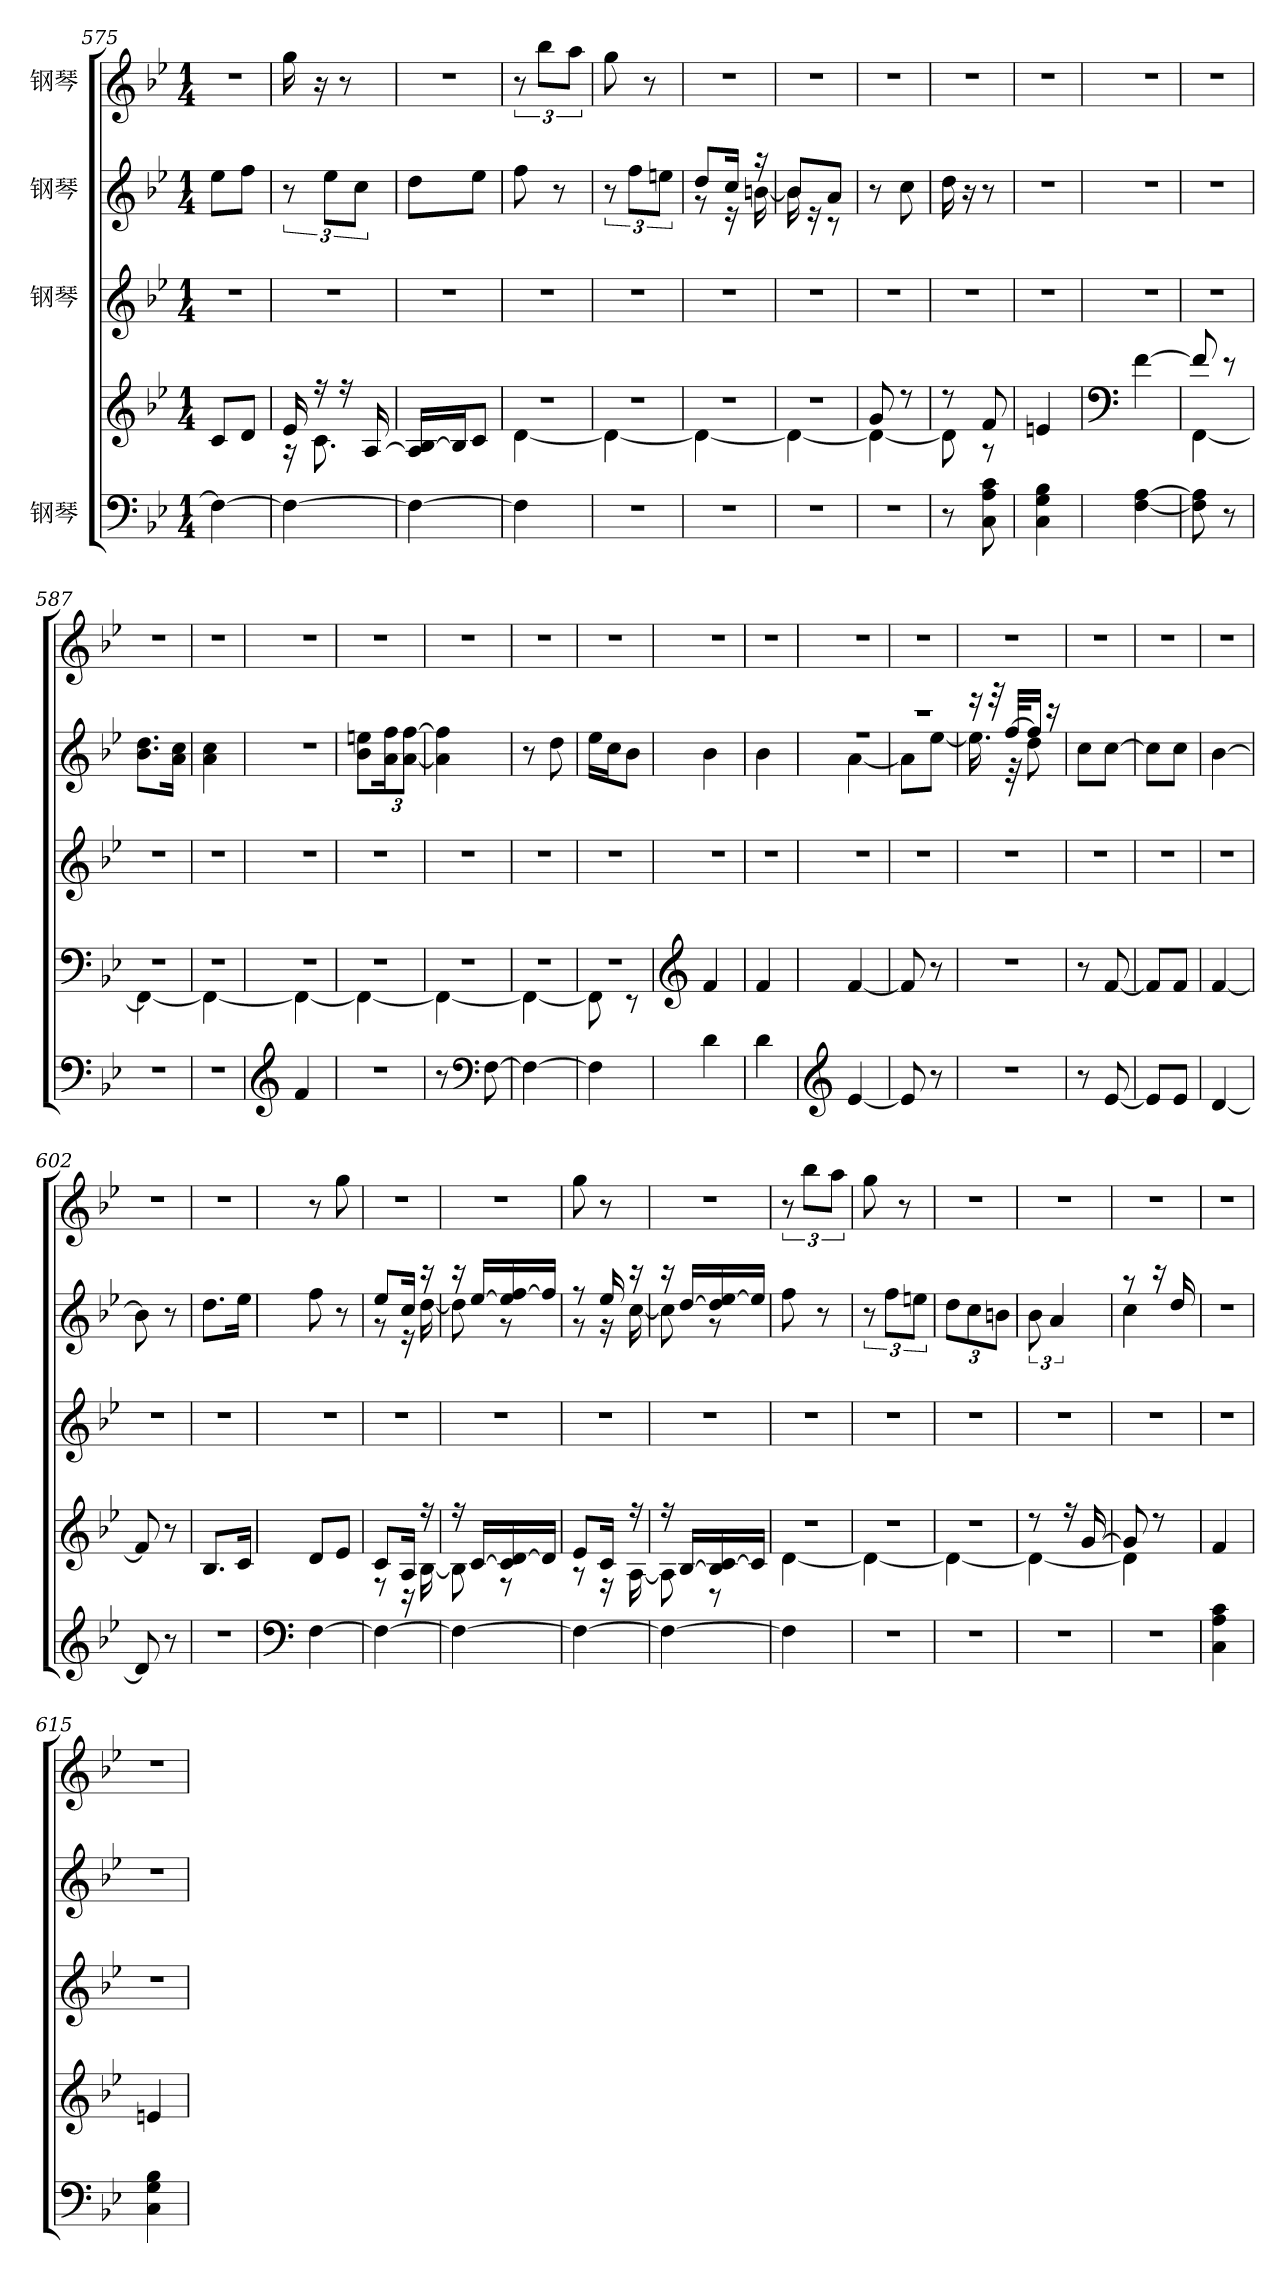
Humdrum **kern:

**kern	**kern	**kern	**kern	**kern
*part4	*part4	*part3	*part2	*part1
*staff5	*staff4	*staff3	*staff2	*staff1
*I"钢琴	*	*I"钢琴	*I"钢琴	*I"钢琴
*clefF4	*clefG2	*clefG2	*clefG2	*clefG2
*k[b-e-]	*k[b-e-]	*k[b-e-]	*k[b-e-]	*k[b-e-]
*M1/4	*M1/4	*M1/4	*M1/4	*M1/4
=575	=575	=575	=575	=575
4F\_	8c/L	4r	8ee-\L	4r
.	8d/J	.	8ff\J	.
=576	=576	=576	=576	=576
*	*^	*	*	*
4F\_	16e-/	16r	4r	12r	16gg\
.	16r	8.c\	.	.	16r
.	.	.	.	12ee-\L	.
.	16r	.	.	.	8r
.	.	.	.	12cc\J	.
.	[16A/	.	.	.	.
*	*v	*v	*	*	*
=577	=577	=577	=577	=577
4F\_	16A/] [16B-/LL	4r	8dd\L	4r
.	16B-/J]	.	.	.
.	8c/J	.	8ee-\J	.
=578	=578	=578	=578	=578
*	*^	*	*	*
4F\]	4r	[4d\	4r	8ff\	12r
.	.	.	.	.	12bb-\L
.	.	.	.	8r	.
.	.	.	.	.	12aa\J
=579	=579	=579	=579	=579	=579
4r	4r	4d\_	4r	12r	8gg\
.	.	.	.	12ff\L	.
.	.	.	.	.	8r
.	.	.	.	12een\J	.
!!LO:LB:g=z
=580	=580	=580	=580	=580	=580
*	*	*	*	*^	*
4r	4r	4d\_	4r	8dd/L	8r	4r
.	.	.	.	16cc/Jk	16r	.
.	.	.	.	16r	[16bn\	.
=581	=581	=581	=581	=581	=581	=581
4r	4r	4d\_	4r	8b-/L	16b\]	4r
.	.	.	.	.	16r	.
.	.	.	.	8a/J	8r	.
*	*	*	*	*v	*v	*
=582	=582	=582	=582	=582	=582
4r	8g/	4d\_	4r	8r	4r
.	8r	.	.	8cc\	.
=583	=583	=583	=583	=583	=583
8r	8r	8d\]	4r	16dd\	4r
.	.	.	.	16r	.
8C\ 8A\ 8c\	8f/	8r	.	8r	.
*	*v	*v	*	*	*
=584	=584	=584	=584	=584
4C\ 4G\ 4B-\	4en/	4r	4r	4r
=585	=585	=585	=585	=585
*	*clefF4	*	*	*
[4F\ [4A\	[4f\	4r	4r	4r
=586	=586	=586	=586	=586
*	*^	*	*	*
8F\] 8A\]	8f/]	[4FF\	4r	4r	4r
8r	8r	.	.	.	.
=587	=587	=587	=587	=587	=587
4r	4r	4FF\_	4r	8.b-\ 8.dd\L	4r
.	.	.	.	16a\ 16cc\Jk	.
=588	=588	=588	=588	=588	=588
4r	4r	4FF\_	4r	4a\ 4cc\	4r
=589	=589	=589	=589	=589	=589
*clefG2	*	*	*	*	*
4f/	4r	4FF\_	4r	4r	4r
!!LO:PB:g=z
=590	=590	=590	=590	=590	=590
4r	4r	4FF\_	4r	8b-\ 8een\L	4r
*	*	*	*	*Xbrackettup	*
.	.	.	.	24a\ 24ff\K	.
.	.	.	.	[12a\ [12ff\J	.
=591	=591	=591	=591	=591	=591
8r	4r	4FF\_	4r	4a\] 4ff\]	4r
*clefF4	*	*	*	*	*
[8F\	.	.	.	.	.
=592	=592	=592	=592	=592	=592
4F\_	4r	4FF\_	4r	8r	4r
.	.	.	.	8dd\	.
=593	=593	=593	=593	=593	=593
4F\]	4r	8FF\]	4r	16ee-\LL	4r
.	.	.	.	16cc\J	.
.	.	8r	.	8b-\J	.
*	*v	*v	*	*	*
=594	=594	=594	=594	=594
*	*clefG2	*	*	*
4d\	4f/	4r	4b-\	4r
=595	=595	=595	=595	=595
4d\	4f/	4r	4b-\	4r
=596	=596	=596	=596	=596
*clefG2	*	*	*	*
*	*	*	*^	*
[4e-/	[4f/	4r	4r	[4a\	4r
=597	=597	=597	=597	=597	=597
8e-/]	8f/]	4r	4r	8a\L]	4r
8r	8r	.	.	[8ee-\J	.
=598	=598	=598	=598	=598	=598
4r	4r	4r	16r	16.ee-\]	4r
.	.	.	32r	.	.
.	.	.	[32ff/KLL	32r	.
.	.	.	16ff/JJ]	8dd\	.
.	.	.	16r	.	.
*	*	*	*v	*v	*
=599	=599	=599	=599	=599
8r	8r	4r	8cc\L	4r
[8e-/	[8f/	.	[8cc\J	.
!!LO:LB:g=z
=600	=600	=600	=600	=600
8e-/L]	8f/L]	4r	8cc\L]	4r
8e-/J	8f/J	.	8cc\J	.
=601	=601	=601	=601	=601
[4d/	[4f/	4r	[4b-\	4r
=602	=602	=602	=602	=602
8d/]	8f/]	4r	8b-\]	4r
8r	8r	.	8r	.
=603	=603	=603	=603	=603
4r	8.B-/L	4r	8.dd\L	4r
.	16c/Jk	.	16ee-\Jk	.
=604	=604	=604	=604	=604
*clefF4	*	*	*	*
[4F\	8d/L	4r	8ff\	8r
.	8e-/J	.	8r	8gg\
=605	=605	=605	=605	=605
*	*^	*	*^	*
4F\_	8c/L	8r	4r	8ee-/L	8r	4r
.	16A/Jk	16r	.	16cc/Jk	16r	.
.	16r	[16B-\	.	16r	[16dd\	.
=606	=606	=606	=606	=606	=606	=606
4F\_	16r	8B-\]	4r	16r	8dd\]	4r
.	[16c/LL	.	.	[16ee-/LL	.	.
.	16c/] [16d/	8r	.	16ee-/] [16ff/	8r	.
.	16d/JJ]	.	.	16ff/JJ]	.	.
=607	=607	=607	=607	=607	=607	=607
4F\_	8e-/L	8r	4r	8r	8r	8gg\
.	16c/Jk	16r	.	16ee-/	16r	8r
.	16r	[16A\	.	16r	[16cc\	.
!!LO:PB:g=z
=608	=608	=608	=608	=608	=608	=608
4F\_	16r	8A\]	4r	16r	8cc\]	4r
.	[16B-/LL	.	.	[16dd/LL	.	.
.	16B-/] [16c/	8r	.	16dd/] [16ee-/	8r	.
.	16c/JJ]	.	.	16ee-/JJ]	.	.
*	*	*	*	*v	*v	*
=609	=609	=609	=609	=609	=609
4F\]	4r	[4d\	4r	8ff\	12r
.	.	.	.	.	12bb-\L
.	.	.	.	8r	.
.	.	.	.	.	12aa\J
=610	=610	=610	=610	=610	=610
*	*	*	*	*brackettup	*
4r	4r	4d\_	4r	12r	8gg\
.	.	.	.	12ff\L	.
.	.	.	.	.	8r
.	.	.	.	12een\J	.
=611	=611	=611	=611	=611	=611
*	*	*	*	*Xbrackettup	*
4r	4r	4d\_	4r	12dd\L	4r
.	.	.	.	12cc\	.
.	.	.	.	12bn\J	.
=612	=612	=612	=612	=612	=612
*	*	*	*	*brackettup	*
4r	8r	4d\_	4r	12b-\	4r
.	.	.	.	6a/	.
.	16r	.	.	.	.
.	[16g/	.	.	.	.
=613	=613	=613	=613	=613	=613
*	*	*	*	*^	*
4r	8g/]	4d\]	4r	8r	4cc\	4r
.	8r	.	.	16r	.	.
.	.	.	.	16dd/	.	.
*	*v	*v	*	*v	*v	*
=614	=614	=614	=614	=614
4C\ 4A\ 4c\	4f/	4r	4r	4r
=615	=615	=615	=615	=615
4C\ 4G\ 4B-\	4en/	4r	4r	4r
=	=	=	=	=
*-	*-	*-	*-	*-
